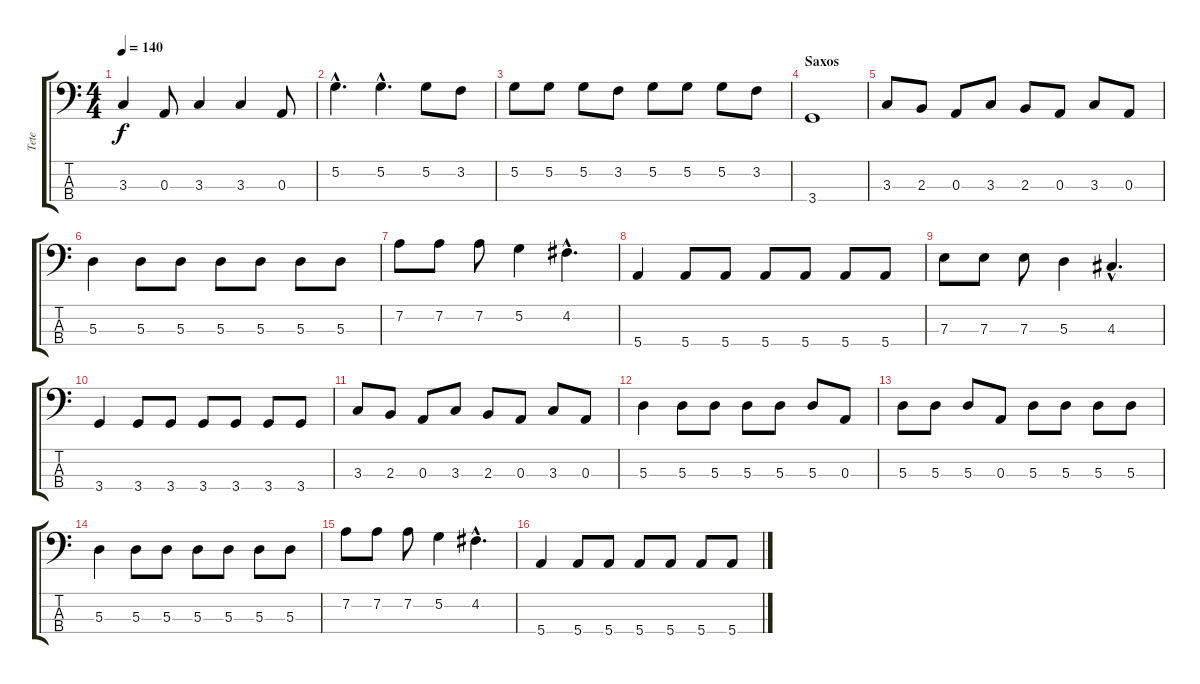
\track ("Tete" "Tete") {instrument electricbassfinger}
\staff {score tabs}
\tuning (G2 D2 A1 E1) {hide}
\ts (4 4)
\tempo 140
\clef f4
\ks c
3.3.4{dy f} 0.3.8 3.3.4 3.3.4 0.3.8 |
5.2{hac}.4{d} 5.2{hac}.4{d} 5.2.8 3.2.8 |
5.2.8 5.2.8 5.2.8 3.2.8 5.2.8 5.2.8 5.2.8 3.2.8 |
\section ("" "Saxos")
3.4.1 |
3.3.8 2.3.8 0.3.8 3.3.8 2.3.8 0.3.8 3.3.8 0.3.8 |
5.3.4 5.3.8 5.3.8 5.3.8 5.3.8 5.3.8 5.3.8 |
7.2.8 7.2.8 7.2.8 5.2.4 4.2{hac}.4{d} |
5.4.4 5.4.8 5.4.8 5.4.8 5.4.8 5.4.8 5.4.8 |
7.3.8 7.3.8 7.3.8 5.3.4 4.3{hac}.4{d} |
3.4.4 3.4.8 3.4.8 3.4.8 3.4.8 3.4.8 3.4.8 |
3.3.8 2.3.8 0.3.8 3.3.8 2.3.8 0.3.8 3.3.8 0.3.8 |
5.3.4 5.3.8 5.3.8 5.3.8 5.3.8 5.3.8 0.3.8 |
5.3.8 5.3.8 5.3.8 0.3.8 5.3.8 5.3.8 5.3.8 5.3.8 |
5.3.4 5.3.8 5.3.8 5.3.8 5.3.8 5.3.8 5.3.8 |
7.2.8 7.2.8 7.2.8 5.2.4 4.2{hac}.4{d} |
5.4.4 5.4.8 5.4.8 5.4.8 5.4.8 5.4.8 5.4.8
